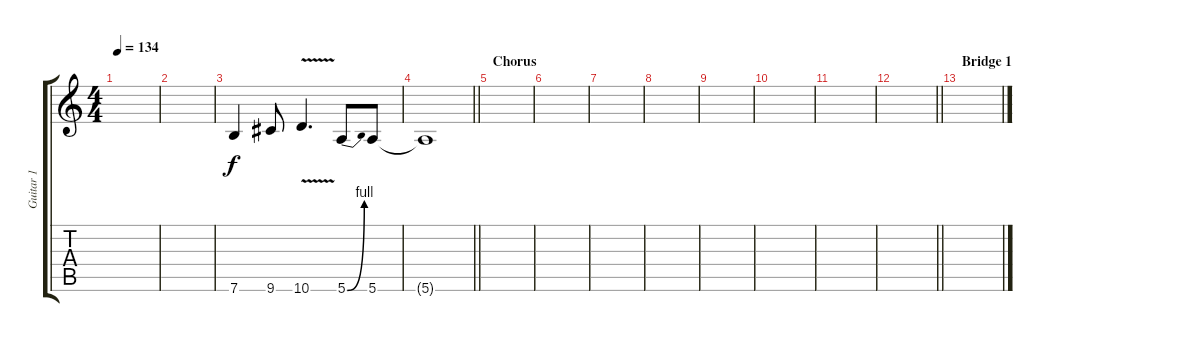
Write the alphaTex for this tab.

\track ("Guitar 1" "Guitar 1") {instrument overdrivenguitar}
\staff {score tabs}
\tuning (E4 B3 G3 D3 A2 E2) {hide}
\ts (4 4)
\tempo 134
\clef g2
\ks c
|
|
7.6.4 9.6.8 10.6{v}.4{d} 5.6{be (bend 0 0 60 4)}.8 5.6.8 |
\barLineRight lightlight
5.6{t}.1 |
\section ("" "Chorus")
|
|
|
|
|
|
|
\barLineRight lightlight
|
\section ("" "Bridge 1")
